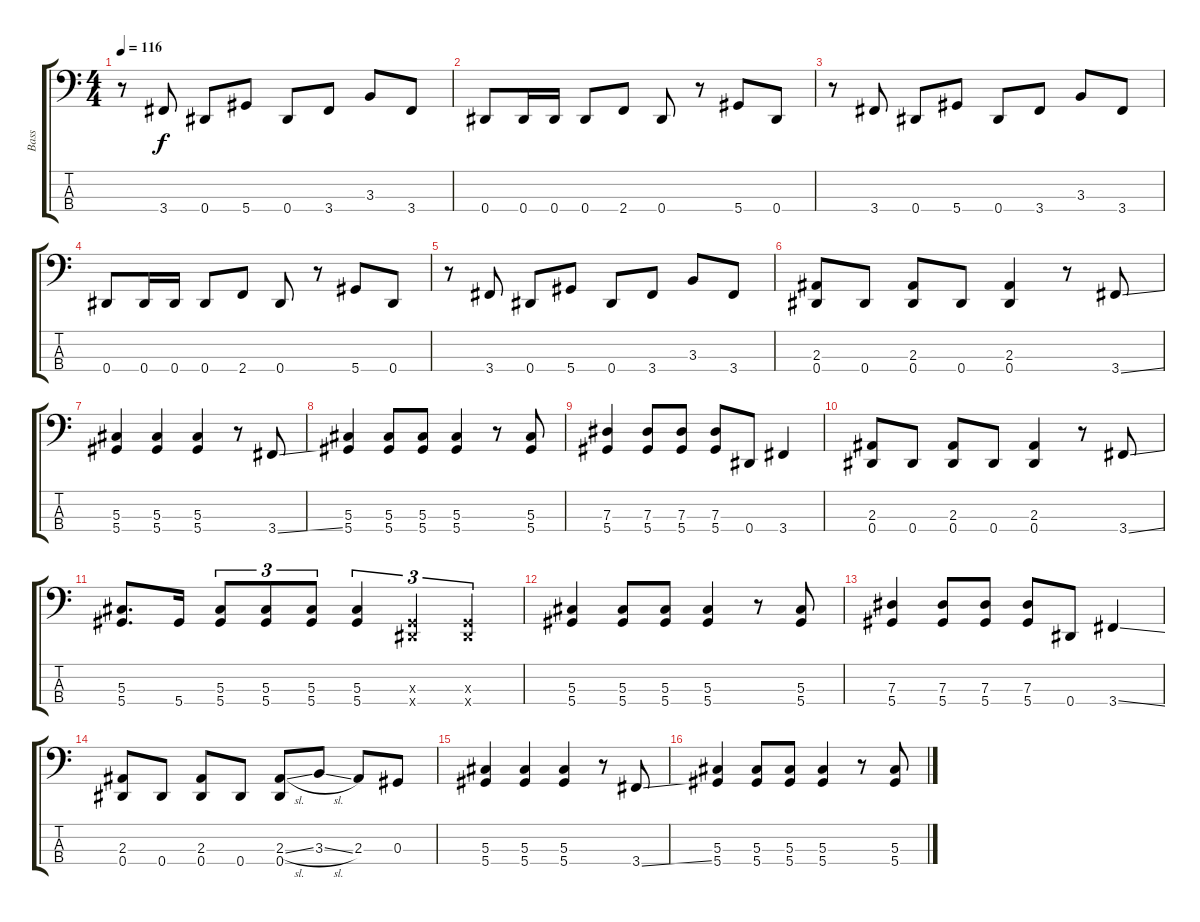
\track ("Bass" "Bass") {instrument electricbasspick}
\staff {score tabs}
\tuning (Gb2 Db2 Ab1 Eb1) {hide}
\ts (4 4)
\tempo 116
\clef f4
\ks c
r.8{dy f} 3.4.8 0.4.8 5.4.8 0.4.8 3.4.8 3.3.8 3.4.8 |
0.4.8 0.4.16 0.4.16 0.4.8 2.4.8 0.4.8 r.8 5.4.8 0.4.8 |
r.8 3.4.8 0.4.8 5.4.8 0.4.8 3.4.8 3.3.8 3.4.8 |
0.4.8 0.4.16 0.4.16 0.4.8 2.4.8 0.4.8 r.8 5.4.8 0.4.8 |
r.8 3.4.8 0.4.8 5.4.8 0.4.8 3.4.8 3.3.8 3.4.8 |
(2.3 0.4).8 0.4.8 (2.3 0.4).8 0.4.8 (2.3 0.4).4 r.8 3.4{ss}.8 |
(5.3 5.4).4 (5.3 5.4).4 (5.3 5.4).4 r.8 3.4{ss}.8 |
(5.3 5.4).4 (5.3 5.4).8 (5.3 5.4).8 (5.3 5.4).4 r.8 (5.3 5.4).8 |
(7.3 5.4).4 (7.3 5.4).8 (7.3 5.4).8 (7.3 5.4).8 0.4.8 3.4.4 |
(2.3 0.4).8 0.4.8 (2.3 0.4).8 0.4.8 (2.3 0.4).4 r.8 3.4{ss}.8 |
(5.3 5.4).8{d} 5.4.16 (5.3 5.4).8{tu (3 2)} (5.3 5.4).8{tu (3 2)} (5.3 5.4).8{tu (3 2)} (5.3 5.4).4{tu (3 2)} (0.3{x} 0.4{x}).4{tu (3 2)} (0.3{x} 0.4{x}).4{tu (3 2)} |
(5.3 5.4).4 (5.3 5.4).8 (5.3 5.4).8 (5.3 5.4).4 r.8 (5.3 5.4).8 |
(7.3 5.4).4 (7.3 5.4).8 (7.3 5.4).8 (7.3 5.4).8 0.4.8 3.4{ss}.4 |
(2.3 0.4).8 0.4.8 (2.3 0.4).8 0.4.8 (2.3{sl} 0.4).8 3.3{sl}.8 2.3.8 0.3.8 |
(5.3 5.4).4 (5.3 5.4).4 (5.3 5.4).4 r.8 3.4{ss}.8 |
(5.3 5.4).4 (5.3 5.4).8 (5.3 5.4).8 (5.3 5.4).4 r.8 (5.3 5.4).8
